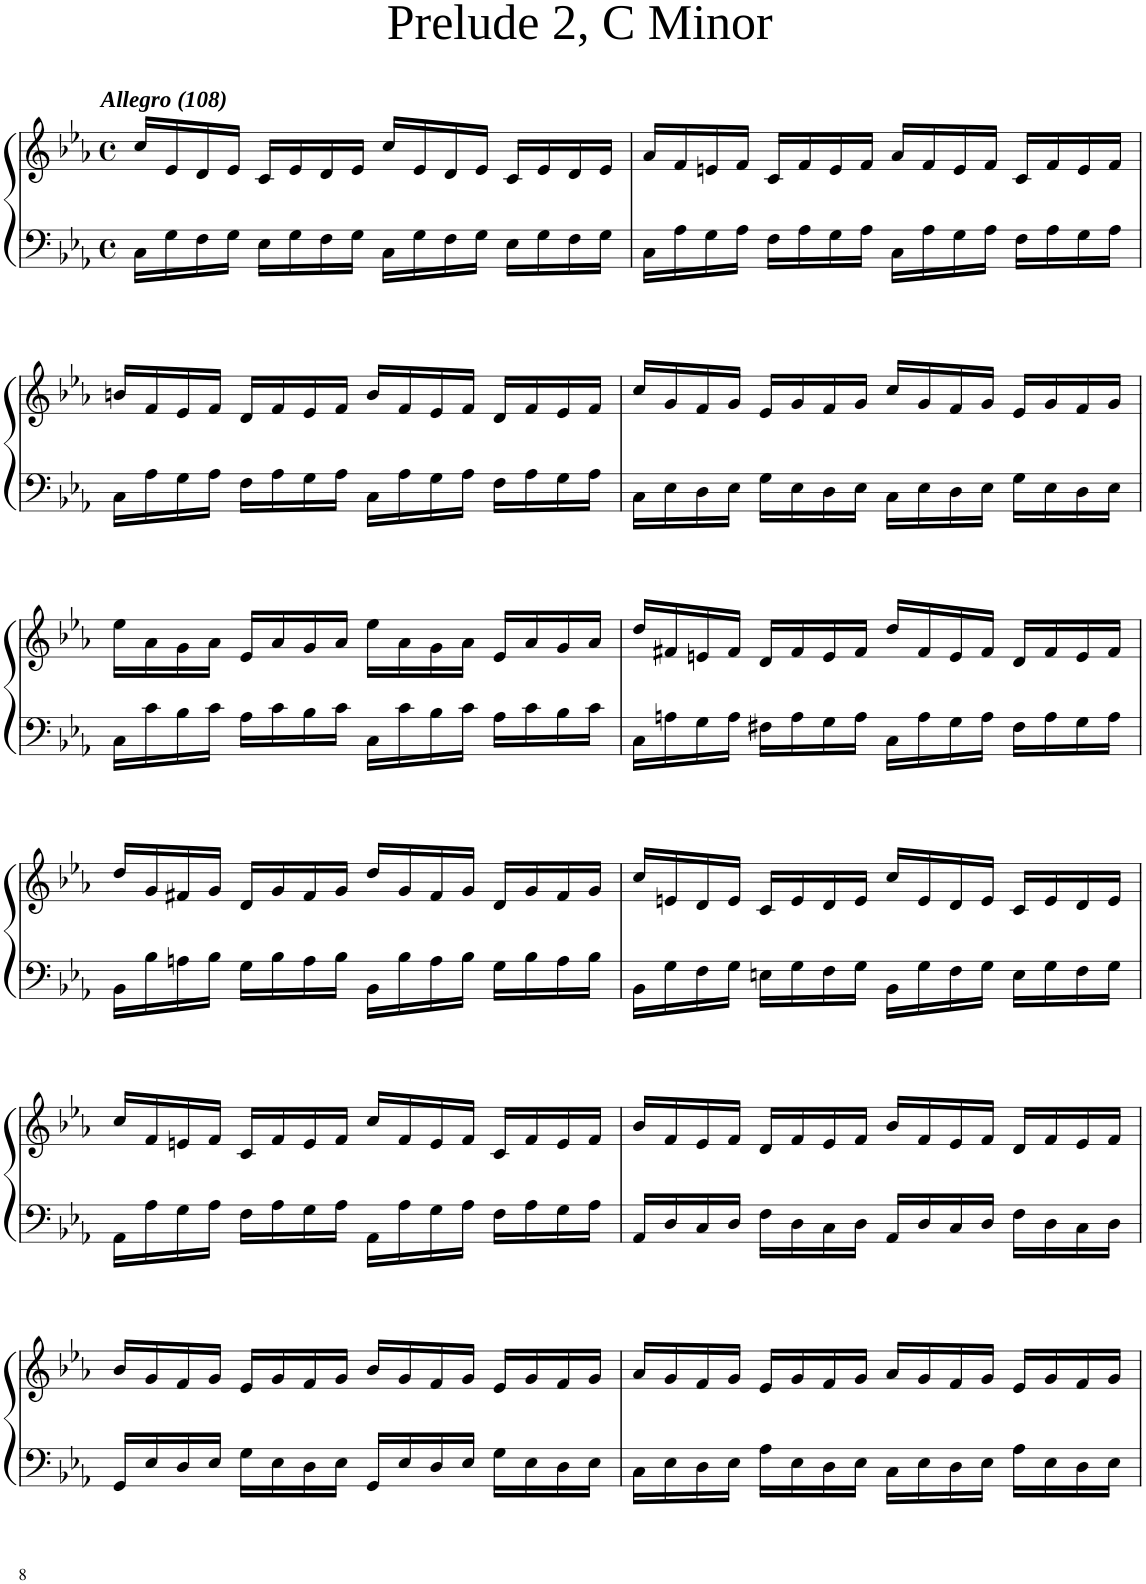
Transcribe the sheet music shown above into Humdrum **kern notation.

**kern	**kern
*part1	*part1
*staff2	*staff1
*I"Piano	*
*I'Pno	*
!!LO:PB:g=z
*clefF4	*clefG2
*k[b-e-a-]	*k[b-e-a-]
*M4/4	*M4/4
*met(c)	*met(c)
=63	=63
!	!LO:TX:a:Bi:t=Allegro (108)
16C\LL	16cc/LL
16G\	16e-/
16F\	16d/
16G\JJ	16e-/JJ
16E-\LL	16c/LL
16G\	16e-/
16F\	16d/
16G\JJ	16e-/JJ
16C\LL	16cc/LL
16G\	16e-/
16F\	16d/
16G\JJ	16e-/JJ
16E-\LL	16c/LL
16G\	16e-/
16F\	16d/
16G\JJ	16e-/JJ
=64	=64
16C\LL	16a-/LL
16A-\	16f/
16G\	16en/
16A-\JJ	16f/JJ
16F\LL	16c/LL
16A-\	16f/
16G\	16e/
16A-\JJ	16f/JJ
16C\LL	16a-/LL
16A-\	16f/
16G\	16e/
16A-\JJ	16f/JJ
16F\LL	16c/LL
16A-\	16f/
16G\	16e/
16A-\JJ	16f/JJ
!!LO:LB:g=z
=65	=65
16C\LL	16bn/LL
16A-\	16f/
16G\	16e-/
16A-\JJ	16f/JJ
16F\LL	16d/LL
16A-\	16f/
16G\	16e-/
16A-\JJ	16f/JJ
16C\LL	16b/LL
16A-\	16f/
16G\	16e-/
16A-\JJ	16f/JJ
16F\LL	16d/LL
16A-\	16f/
16G\	16e-/
16A-\JJ	16f/JJ
=66	=66
16C\LL	16cc/LL
16E-\	16g/
16D\	16f/
16E-\JJ	16g/JJ
16G\LL	16e-/LL
16E-\	16g/
16D\	16f/
16E-\JJ	16g/JJ
16C\LL	16cc/LL
16E-\	16g/
16D\	16f/
16E-\JJ	16g/JJ
16G\LL	16e-/LL
16E-\	16g/
16D\	16f/
16E-\JJ	16g/JJ
!!LO:LB:g=z
=67	=67
16C\LL	16ee-\LL
16c\	16a-\
16B-\	16g\
16c\JJ	16a-\JJ
16A-\LL	16e-/LL
16c\	16a-/
16B-\	16g/
16c\JJ	16a-/JJ
16C\LL	16ee-\LL
16c\	16a-\
16B-\	16g\
16c\JJ	16a-\JJ
16A-\LL	16e-/LL
16c\	16a-/
16B-\	16g/
16c\JJ	16a-/JJ
=68	=68
16C\LL	16dd/LL
16An\	16f#X/
16G\	16en/
16A\JJ	16f#/JJ
16F#X\LL	16d/LL
16A\	16f#/
16G\	16e/
16A\JJ	16f#/JJ
16C\LL	16dd/LL
16A\	16f#/
16G\	16e/
16A\JJ	16f#/JJ
16F#\LL	16d/LL
16A\	16f#/
16G\	16e/
16A\JJ	16f#/JJ
!!LO:LB:g=z
=69	=69
16BB-\LL	16dd/LL
16B-\	16g/
16An\	16f#X/
16B-\JJ	16g/JJ
16G\LL	16d/LL
16B-\	16g/
16A\	16f#/
16B-\JJ	16g/JJ
16BB-\LL	16dd/LL
16B-\	16g/
16A\	16f#/
16B-\JJ	16g/JJ
16G\LL	16d/LL
16B-\	16g/
16A\	16f#/
16B-\JJ	16g/JJ
=70	=70
16BB-\LL	16cc/LL
16G\	16en/
16F\	16d/
16G\JJ	16e/JJ
16En\LL	16c/LL
16G\	16e/
16F\	16d/
16G\JJ	16e/JJ
16BB-\LL	16cc/LL
16G\	16e/
16F\	16d/
16G\JJ	16e/JJ
16E\LL	16c/LL
16G\	16e/
16F\	16d/
16G\JJ	16e/JJ
!!LO:LB:g=z
=71	=71
16AA-\LL	16cc/LL
16A-\	16f/
16G\	16en/
16A-\JJ	16f/JJ
16F\LL	16c/LL
16A-\	16f/
16G\	16e/
16A-\JJ	16f/JJ
16AA-\LL	16cc/LL
16A-\	16f/
16G\	16e/
16A-\JJ	16f/JJ
16F\LL	16c/LL
16A-\	16f/
16G\	16e/
16A-\JJ	16f/JJ
=72	=72
16AA-/LL	16b-/LL
16D/	16f/
16C/	16e-/
16D/JJ	16f/JJ
16F\LL	16d/LL
16D\	16f/
16C\	16e-/
16D\JJ	16f/JJ
16AA-/LL	16b-/LL
16D/	16f/
16C/	16e-/
16D/JJ	16f/JJ
16F\LL	16d/LL
16D\	16f/
16C\	16e-/
16D\JJ	16f/JJ
!!LO:LB:g=z
=73	=73
16GG/LL	16b-/LL
16E-/	16g/
16D/	16f/
16E-/JJ	16g/JJ
16G\LL	16e-/LL
16E-\	16g/
16D\	16f/
16E-\JJ	16g/JJ
16GG/LL	16b-/LL
16E-/	16g/
16D/	16f/
16E-/JJ	16g/JJ
16G\LL	16e-/LL
16E-\	16g/
16D\	16f/
16E-\JJ	16g/JJ
=74	=74
16C\LL	16a-/LL
16E-\	16g/
16D\	16f/
16E-\JJ	16g/JJ
16A-\LL	16e-/LL
16E-\	16g/
16D\	16f/
16E-\JJ	16g/JJ
16C\LL	16a-/LL
16E-\	16g/
16D\	16f/
16E-\JJ	16g/JJ
16A-\LL	16e-/LL
16E-\	16g/
16D\	16f/
16E-\JJ	16g/JJ
=	=
*-	*-
